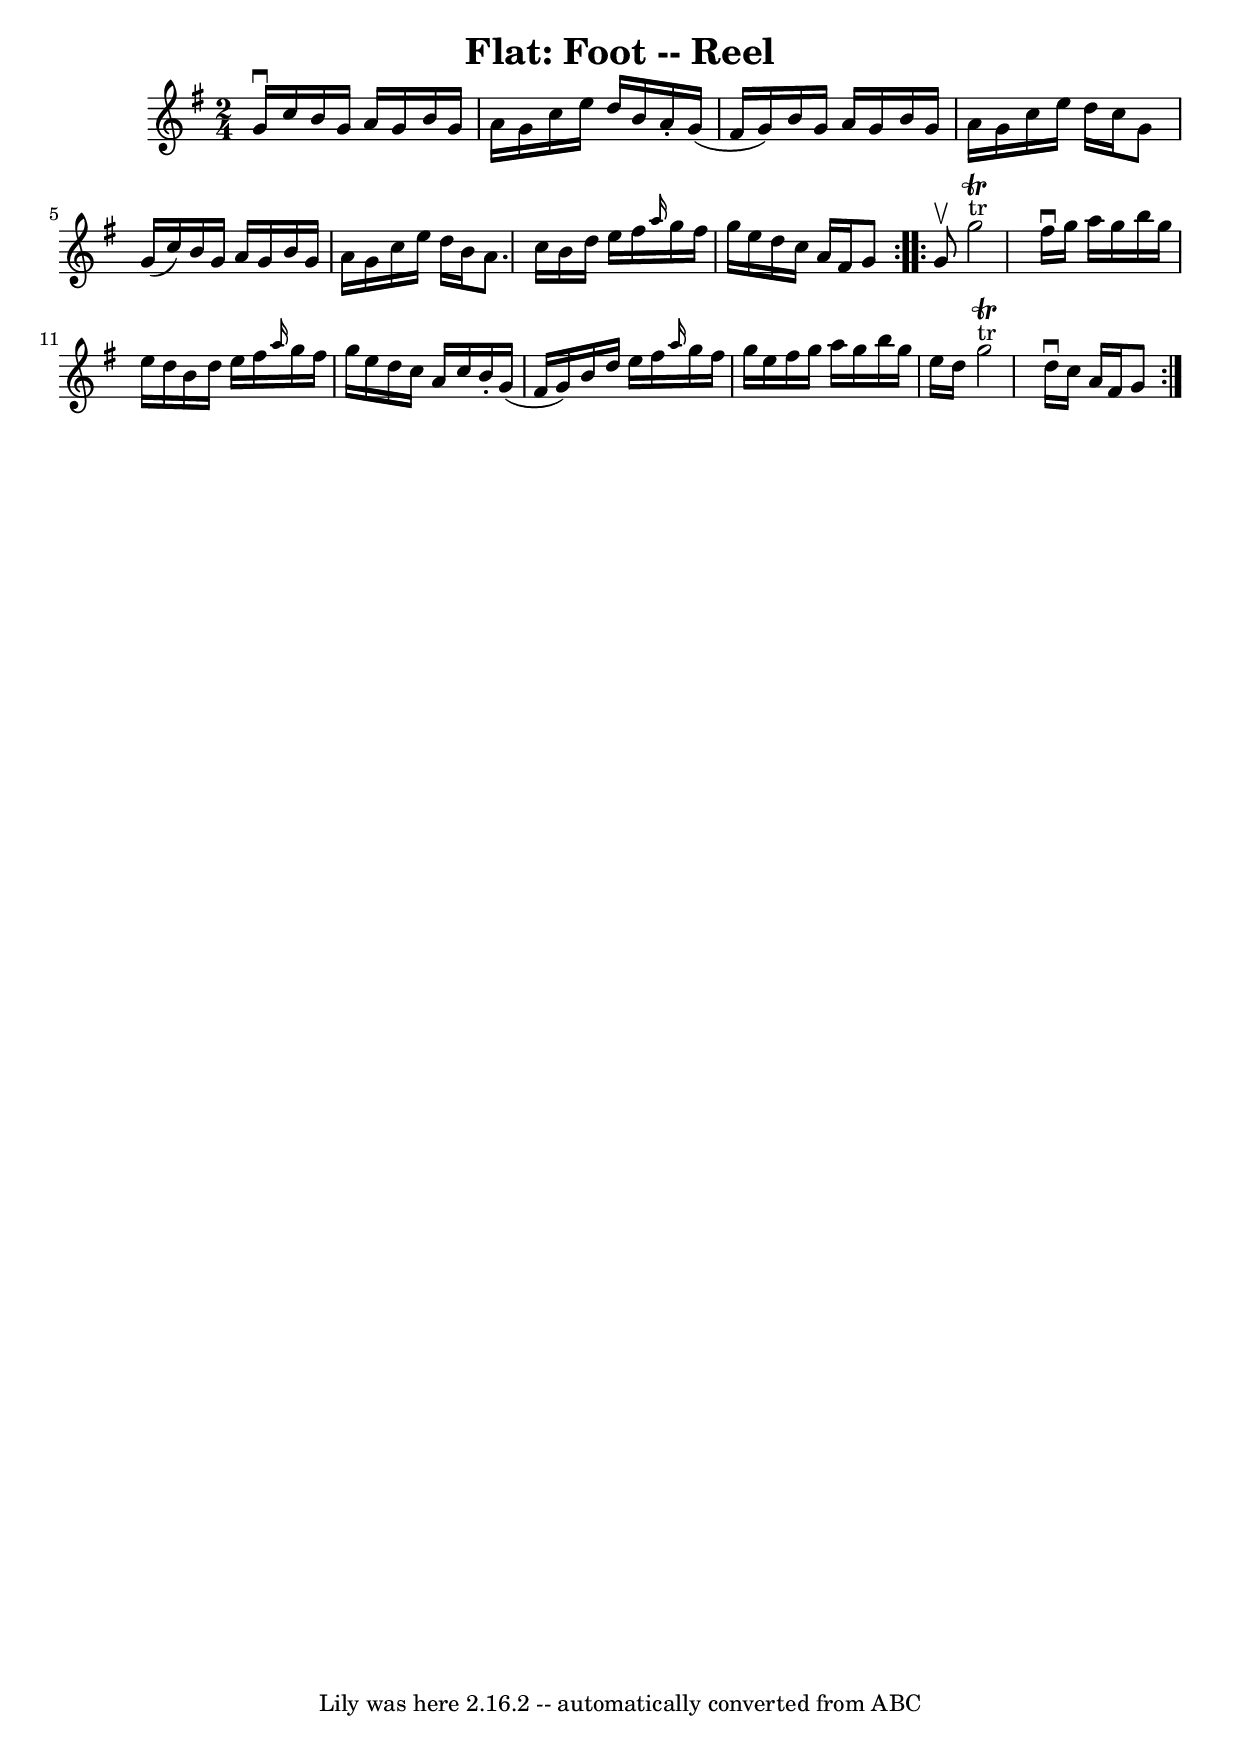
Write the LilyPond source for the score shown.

\version "2.16.2"
\include "Mammoth.ily"
\header {
  %% book = "Ryan's Mammoth Collection"
  crossRefNumber = "1"
  footnotes = "\\\\273"
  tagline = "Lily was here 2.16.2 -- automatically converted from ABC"
  title = "Flat: Foot -- Reel"

}
voicedefault =  {



  \repeat volta 2 {

    \time 2/4 
    \key g \major
    g'16^\downbow c''16  |
    b'16 g'16    
    a'16 g'16 b'16 g'16 a'16 g'16    |
    c''16 e''16    
    d''16 b'16 a'16-. g'16 (fis'16 g'16)   |
    b'16    
    g'16 a'16 g'16 b'16 g'16 a'16 g'16    |
    c''16    
    e''16 d''16 c''16 g'8 g'16 (c''16)   |
    b'16    
    g'16 a'16 g'16 b'16 g'16 a'16 g'16    |
    c''16    
    e''16 d''16 b'16 a'8. c''16    |
    b'16 d''16 e''16    
    fis''16  \grace { a''16  
		    } g''16 fis''16 g''16 e''16    |
    
    d''16 c''16 a'16 fis'16 g'8  
  }     
  \repeat volta 2 {
    g'8^\upbow 
    |
    g''2^"tr"^\trill   |
    fis''16^\downbow g''16    
    a''16 g''16 b''16 g''16 e''16 d''16    |
    b'16 d''16  
    e''16 fis''16  \grace { a''16  
			  } g''16 fis''16 g''16 e''16   
    |
    d''16 c''16 a'16 c''16 b'16-. g'16 (fis'16    
    g'16)   |
    b'16 d''16 e''16 fis''16  \grace { a''16  
				     } 
    g''16 fis''16 g''16 e''16    |
    fis''16 g''16 a''16    
    g''16 b''16 g''16 e''16 d''16    |
    g''2^"tr"^\trill   
    |
    d''16^\downbow c''16 a'16 fis'16 g'8  
  }   

}

\score{
  <<

    \context Staff="default"
    {
      \voicedefault 
      
    }

  >>
  \layout {
    
  }
  \midi {
  }

}
